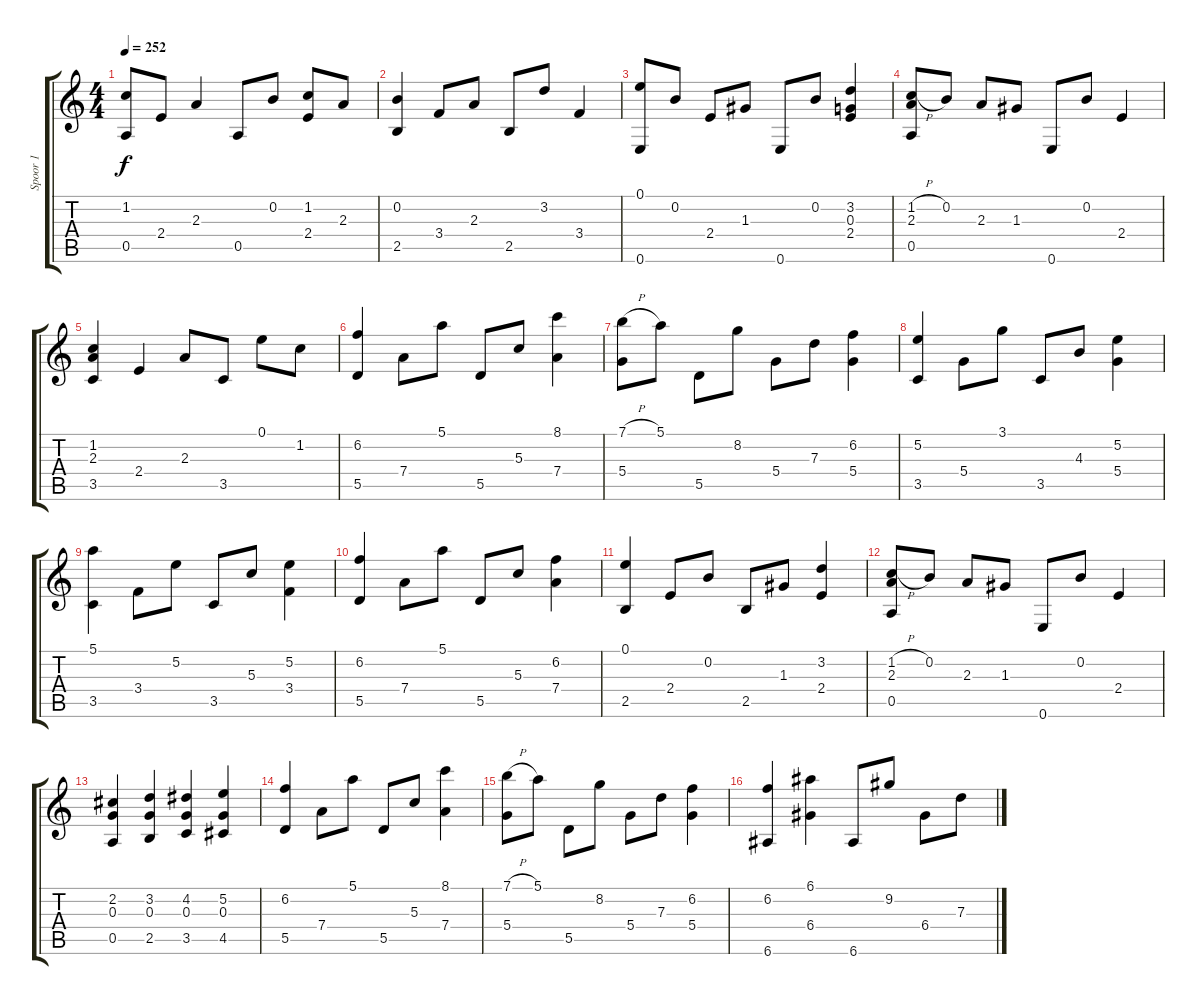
\track ("Spoor 1" "Spoor 1") {instrument acousticguitarnylon}
\staff {score tabs}
\tuning (E4 B3 G3 D3 A2 E2) {hide}
\ts (4 4)
\tempo 252
\clef g2
\ks c
(1.2 0.5).8{dy f} 2.4.8 2.3.4 0.5.8 0.2.8 (1.2 2.4).8 2.3.8 |
(0.2 2.5).4 3.4.8 2.3.8 2.5.8 3.2.8 3.4.4 |
(0.1 0.6).8 0.2.8 2.4.8 1.3.8 0.6.8 0.2.8 (3.2 0.3 2.4).4 |
(1.2{h} 2.3 0.5).8 0.2.8 2.3.8 1.3.8 0.6.8 0.2.8 2.4.4 |
(1.2 2.3 3.5).4 2.4.4 2.3.8 3.5.8 0.1.8 1.2.8 |
(6.2 5.5).4 7.4.8 5.1.8 5.5.8 5.3.8 (8.1 7.4).4 |
(7.1{h} 5.4).8 5.1.8 5.5.8 8.2.8 5.4.8 7.3.8 (6.2 5.4).4 |
(5.2 3.5).4 5.4.8 3.1.8 3.5.8 4.3.8 (5.2 5.4).4 |
(5.1 3.5).4 3.4.8 5.2.8 3.5.8 5.3.8 (5.2 3.4).4 |
(6.2 5.5).4 7.4.8 5.1.8 5.5.8 5.3.8 (6.2 7.4).4 |
(0.1 2.5).4 2.4.8 0.2.8 2.5.8 1.3.8 (3.2 2.4).4 |
(1.2{h} 2.3 0.5).8 0.2.8 2.3.8 1.3.8 0.6.8 0.2.8 2.4.4 |
(2.2 0.3 0.5).4 (3.2 0.3 2.5).4 (4.2 0.3 3.5).4 (5.2 0.3 4.5).4 |
(6.2 5.5).4 7.4.8 5.1.8 5.5.8 5.3.8 (8.1 7.4).4 |
(7.1{h} 5.4).8 5.1.8 5.5.8 8.2.8 5.4.8 7.3.8 (6.2 5.4).4 |
(6.2 6.6).4 (6.1 6.4).4 6.6.8 9.2.8 6.4.8 7.3.8
